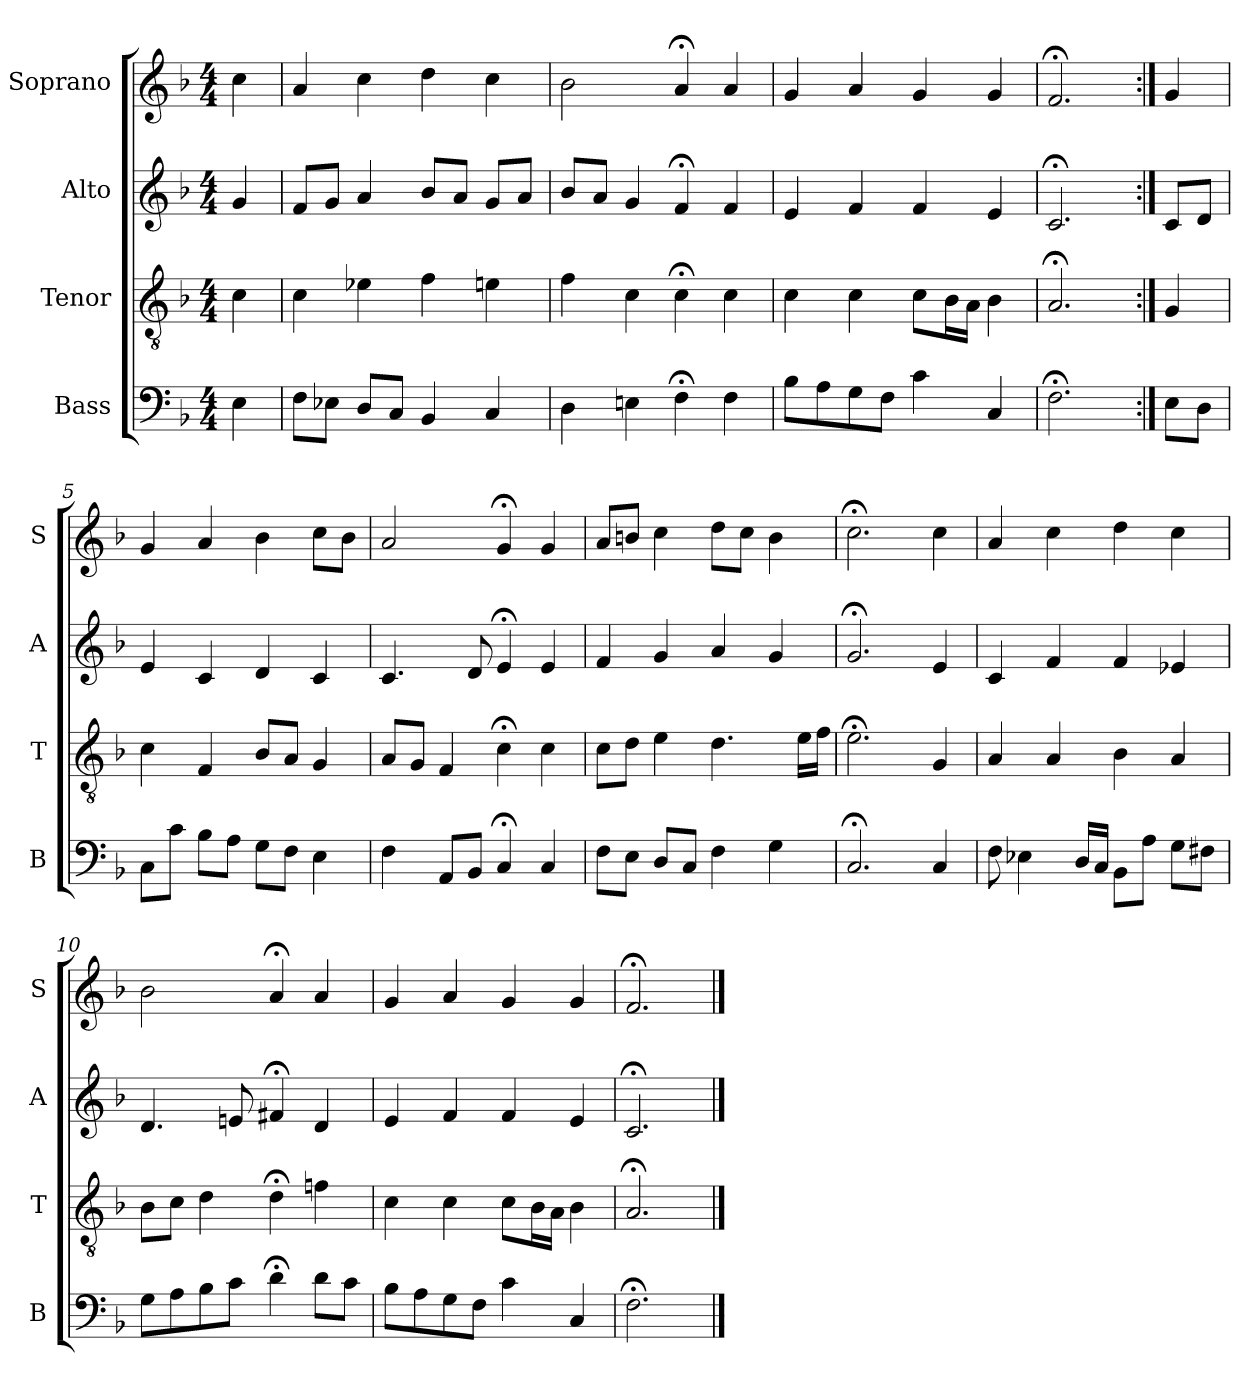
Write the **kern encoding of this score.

**kern	**kern	**kern	**kern
*part4	*part3	*part2	*part1
*staff4	*staff3	*staff2	*staff1
*I"Bass	*I"Tenor	*I"Alto	*I"Soprano
*I'B	*I'T	*I'A	*I'S
*clefF4	*clefGv2	*clefG2	*clefG2
*k[b-]	*k[b-]	*k[b-]	*k[b-]
*F:	*F:	*F:	*F:
*M4/4	*M4/4	*M4/4	*M4/4
*MM100	*MM100	*MM100	*MM100
=	=	=	=
4E	4c	4g	4cc
=1	=1	=1	=1
8FL	4c	8fL	4a
8E-XJ	.	8gJ	.
8DL	4e-X	4a	4cc
8CJ	.	.	.
4BB-	4f	8b-L	4dd
.	.	8aJ	.
4C	4en	8gL	4cc
.	.	8aJ	.
=2	=2	=2	=2
4D	4f	8b-L	2b-
.	.	8aJ	.
4En	4c	4g	.
4F;<	4c;<	4f;<	4a;<
4F	4c	4f	4a
=3	=3	=3	=3
8B-L	4c	4e	4g
8A	.	.	.
8G	4c	4f	4a
8FJ	.	.	.
4c	8cL	4f	4g
.	16B-L	.	.
.	16AJJ	.	.
4C	4B-	4e	4g
=4	=4	=4	=4
2.F;<	2.A;<	2.c;<	2.f;<
=:|!	=:|!	=:|!	=:|!
8EL	4G	8cL	4g
8DJ	.	8dJ	.
=5	=5	=5	=5
8CL	4c	4e	4g
8cJ	.	.	.
8B-L	4F	4c	4a
8AJ	.	.	.
8GL	8B-L	4d	4b-
8FJ	8AJ	.	.
4E	4G	4c	8ccL
.	.	.	8b-J
=6	=6	=6	=6
4F	8AL	4.c	2a
.	8GJ	.	.
8AAL	4F	.	.
8BB-J	.	8d	.
4C;<	4c;<	4e;<	4g;<
4C	4c	4e	4g
=7	=7	=7	=7
8FL	8cL	4f	8aL
8EJ	8dJ	.	8bnJ
8DL	4e	4g	4cc
8CJ	.	.	.
4F	4.d	4a	8ddL
.	.	.	8ccJ
4G	.	4g	4b
.	16eLL	.	.
.	16fJJ	.	.
=8	=8	=8	=8
2.C;<	2.e;<	2.g;<	2.cc;<
4C	4G	4e	4cc
=9	=9	=9	=9
8F	4A	4c	4a
4E-X	.	.	.
.	4A	4f	4cc
16DLL	.	.	.
16CJJ	.	.	.
8BB-L	4B-	4f	4dd
8AJ	.	.	.
8GL	4A	4e-X	4cc
8F#XJ	.	.	.
=10	=10	=10	=10
8GL	8B-L	4.d	2b-
8A	8cJ	.	.
8B-	4d	.	.
8cJ	.	8en	.
4d;<	4d;<	4f#X;<	4a;<
8dL	4fn	4d	4a
8cJ	.	.	.
=11	=11	=11	=11
8B-L	4c	4e	4g
8A	.	.	.
8G	4c	4f	4a
8FJ	.	.	.
4c	8cL	4f	4g
.	16B-L	.	.
.	16AJJ	.	.
4C	4B-	4e	4g
=12	=12	=12	=12
2.F;<	2.A;<	2.c;<	2.f;<
==	==	==	==
*-	*-	*-	*-
